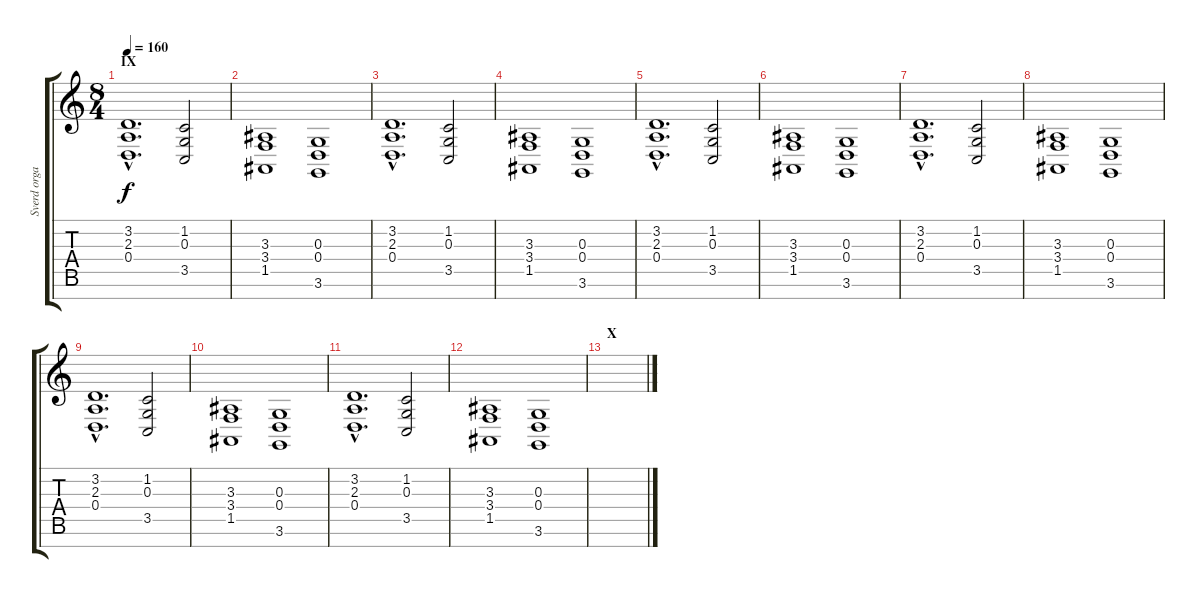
\track ("Sverd organ LH" "Sverd orga") {instrument percussiveorgan}
\staff {score tabs}
\tuning (E4 B3 G3 D3 A2 E2 B1) {hide}
\ts (8 4)
\section ("" "IX")
\tempo 160
\clef g2
\ks c
(3.2{hac} 2.3{hac} 0.4{hac}).1{d dy f} (1.2 0.3 3.5).2 |
(3.3 3.4 1.5).1 (0.3 0.4 3.6).1 |
(3.2{hac} 2.3{hac} 0.4{hac}).1{d} (1.2 0.3 3.5).2 |
(3.3 3.4 1.5).1 (0.3 0.4 3.6).1 |
(3.2{hac} 2.3{hac} 0.4{hac}).1{d} (1.2 0.3 3.5).2 |
(3.3 3.4 1.5).1 (0.3 0.4 3.6).1 |
(3.2{hac} 2.3{hac} 0.4{hac}).1{d} (1.2 0.3 3.5).2 |
(3.3 3.4 1.5).1 (0.3 0.4 3.6).1 |
(3.2{hac} 2.3{hac} 0.4{hac}).1{d} (1.2 0.3 3.5).2 |
(3.3 3.4 1.5).1 (0.3 0.4 3.6).1 |
(3.2{hac} 2.3{hac} 0.4{hac}).1{d} (1.2 0.3 3.5).2 |
(3.3 3.4 1.5).1 (0.3 0.4 3.6).1 |
\section ("" "X")
